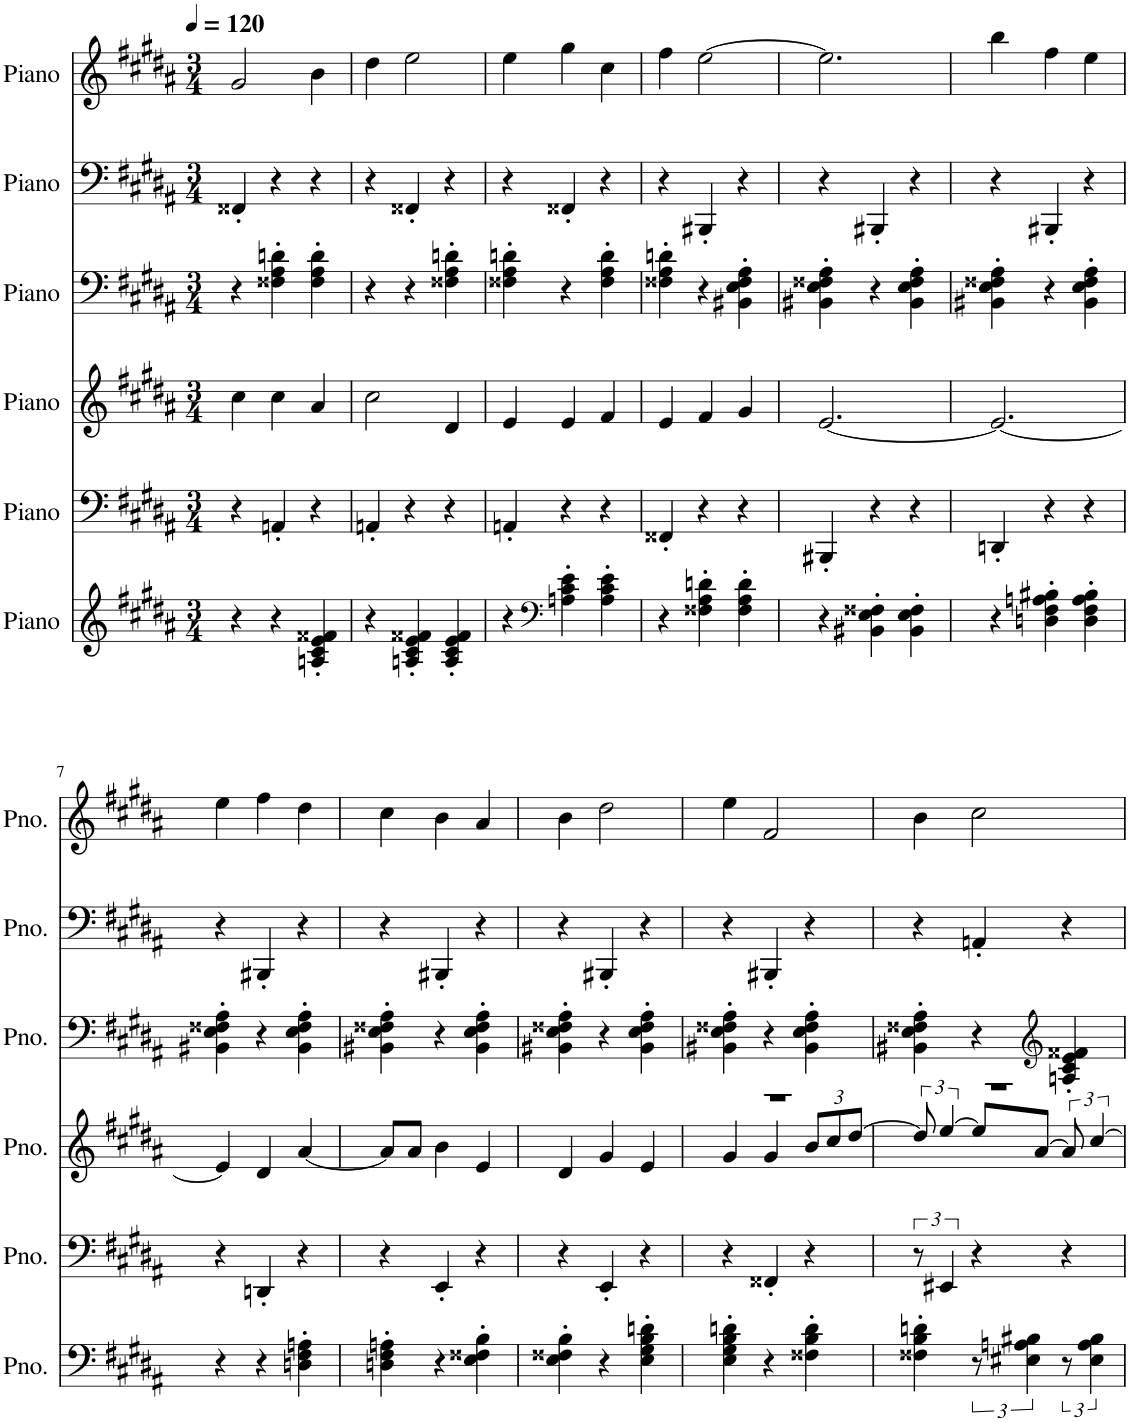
**kern	**kern	**kern	**kern	**kern	**kern
*part6	*part5	*part4	*part3	*part2	*part1
*staff6	*staff5	*staff4	*staff3	*staff2	*staff1
*I"Piano	*I"Piano	*I"Piano	*I"Piano	*I"Piano	*I"Piano
*I'Pno.	*I'Pno.	*I'Pno.	*I'Pno.	*I'Pno.	*I'Pno.
*clefG2	*clefF4	*clefG2	*clefF4	*clefF4	*clefG2
*k[f#c#g#d#a#]	*k[f#c#g#d#a#]	*k[f#c#g#d#a#]	*k[f#c#g#d#a#]	*k[f#c#g#d#a#]	*k[f#c#g#d#a#]
*M3/4	*M3/4	*M3/4	*M3/4	*M3/4	*M3/4
*MM120	*MM120	*MM120	*MM120	*MM120	*MM120
=1	=1	=1	=1	=1	=1
4r	4r	4cc#\	4r	4FF##X'/	2g#/
4r	4AAn'/	4cc#\	4F##X\' 4A#\' 4dn\'	4r	.
4An/' 4c#/' 4e/' 4f##X/'	4r	4a#/	4F##\' 4A#\' 4d\'	4r	4b\
=2	=2	=2	=2	=2	=2
4r	4AAn'/	2cc#\	4r	4r	4dd#\
4An/' 4c#/' 4e/' 4f##X/'	4r	.	4r	4FF##X'/	2ee\
4A/' 4c#/' 4e/' 4f##/'	4r	4d#/	4F##X\' 4A#\' 4dn\'	4r	.
=3	=3	=3	=3	=3	=3
4r	4AAn'/	4e/	4F##X\' 4A#\' 4dn\'	4r	4ee\
*clefF4	*	*	*	*	*
4An\' 4c#\' 4e\'	4r	4e/	4r	4FF##X'/	4gg#\
4A\' 4c#\' 4e\'	4r	4f#/	4F##\' 4A#\' 4d\'	4r	4cc#\
=4	=4	=4	=4	=4	=4
4r	4FF##X'/	4e/	4F##X\' 4A#\' 4dn\'	4r	4ff#\
4F##X\' 4A#\' 4dn\'	4r	4f#/	4r	4BBB#X'/	[2ee\
4F##\' 4A#\' 4d\'	4r	4g#/	4BB#X\' 4E\' 4F##\' 4A#\'	4r	.
=5	=5	=5	=5	=5	=5
4r	4BBB#X'/	[2.e/	4BB#X\' 4E\' 4F##X\' 4A#\'	4r	2.ee\]
4BB#X\' 4E\' 4F##X\'	4r	.	4r	4BBB#X'/	.
4BB#\' 4E\' 4F##\'	4r	.	4BB#\' 4E\' 4F##\' 4A#\'	4r	.
=6	=6	=6	=6	=6	=6
4r	4DDn'/	2.e/_	4BB#X\' 4E\' 4F##X\' 4A#\'	4r	4bb\
4Dn\' 4F#\' 4An\' 4B#X\'	4r	.	4r	4BBB#X'/	4ff#\
4D\' 4F#\' 4A\' 4B#\'	4r	.	4BB#\' 4E\' 4F##\' 4A#\'	4r	4ee\
!!LO:LB:g=z
=7	=7	=7	=7	=7	=7
4r	4r	4e/]	4BB#X\' 4E\' 4F##X\' 4A#\'	4r	4ee\
4r	4DDn'/	4d#/	4r	4BBB#X'/	4ff#\
4Dn\' 4F#\' 4An\'	4r	[4a#/	4BB#\' 4E\' 4F##\' 4A#\'	4r	4dd#\
=8	=8	=8	=8	=8	=8
4Dn\' 4F#\' 4An\'	4r	8a#/L]	4BB#X\' 4E\' 4F##X\' 4A#\'	4r	4cc#\
.	.	8a#/J	.	.	.
4r	4EE'/	4b\	4r	4BBB#X'/	4b\
4E\' 4F##X\' 4B\'	4r	4e/	4BB#\' 4E\' 4F##\' 4A#\'	4r	4a#/
=9	=9	=9	=9	=9	=9
4E\' 4F##X\' 4B\'	4r	4d#/	4BB#X\' 4E\' 4F##X\' 4A#\'	4r	4b\
4r	4EE'/	4g#/	4r	4BBB#X'/	2dd#\
4E\' 4G#\' 4B\' 4dn\'	4r	4e/	4BB#\' 4E\' 4F##\' 4A#\'	4r	.
=10	=10	=10	=10	=10	=10
*	*	*^	*	*	*
4E\' 4G#\' 4B\' 4dn\'	4r	2.r	4g#/	4BB#X\' 4E\' 4F##X\' 4A#\'	4r	4ee\
4r	4FF##X'/	.	4g#/	4r	4BBB#X'/	2f#/
*	*	*	*Xbrackettup	*	*	*
4F##X\' 4B\' 4d\'	4r	.	12b/L	4BB#\' 4E\' 4F##\' 4A#\'	4r	.
.	.	.	12cc#/	.	.	.
.	.	.	[12dd#/J	.	.	.
=11	=11	=11	=11	=11	=11	=11
*	*	*	*brackettup	*	*	*
4F##X\' 4B\' 4dn\'	12r	2.r	12dd#/]	4BB#X\' 4E\' 4F##X\' 4A#\'	4r	4b\
.	6EE#X/	.	[6ee/	.	.	.
12r	4r	.	8ee/L]	4r	4AAn'/	2cc#\
6E#X\ 6An\ 6B#X\	.	.	.	.	.	.
.	.	.	[8a#/J	.	.	.
*	*	*	*	*clefG2	*	*
12r	4r	.	12a#/]	4An/' 4c#/' 4e/' 4f##X/'	4r	.
6E#\ 6A\ 6B#\	.	.	[6cc#/	.	.	.
*	*	*v	*v	*	*	*
=	=	=	=	=	=
*-	*-	*-	*-	*-	*-
